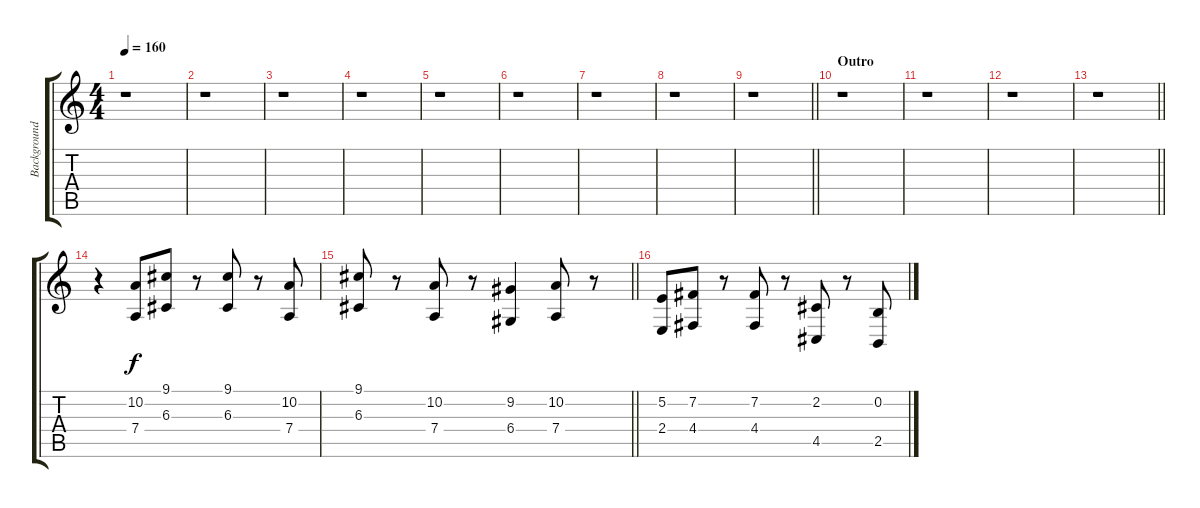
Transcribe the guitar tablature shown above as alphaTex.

\track ("Background voices" "Background") {instrument flute}
\staff {score tabs}
\tuning (E4 B3 G3 D3 A2 E2) {hide}
\ts (4 4)
\tempo 160
\clef g2
\ks c
r.1{dy f} |
r.1 |
r.1 |
r.1 |
r.1 |
r.1 |
r.1 |
r.1 |
\barLineRight lightlight
r.1 |
\section ("" "Outro")
r.1 |
r.1 |
r.1 |
\barLineRight lightlight
r.1 |
\section ("" "")
r.4{instrument choiraahs} (10.2 7.4).8 (9.1 6.3).8 r.8 (9.1 6.3).8 r.8 (10.2 7.4).8 |
\barLineRight lightlight
(9.1 6.3).8 r.8 (10.2 7.4).8 r.8 (9.2 6.4).4 (10.2 7.4).8 r.8 |
(5.2 2.4).8 (7.2 4.4).8 r.8 (7.2 4.4).8 r.8 (2.2 4.5).8 r.8 (0.2 2.5).8
